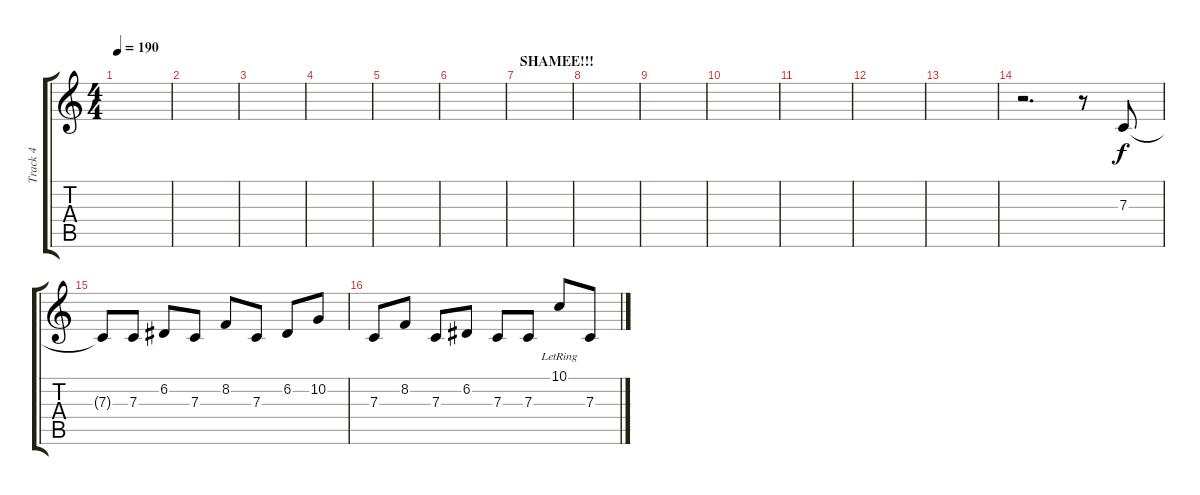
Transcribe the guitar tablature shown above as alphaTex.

\track ("Track 4" "Track 4") {instrument lead3calliope}
\staff {score tabs}
\tuning (D4 A3 F3 C3 G2 C2) {hide}
\ts (4 4)
\tempo 190
\clef g2
\ks c
|
|
|
|
|
|
\section ("" "SHAMEE!!!")
|
|
|
|
|
|
|
r.2{d} r.8 7.3.8 |
7.3{t}.8 7.3.8 6.2.8 7.3.8 8.2.8 7.3.8 6.2.8 10.2.8 |
7.3.8 8.2.8 7.3.8 6.2.8 7.3.8 7.3.8 10.1{lr}.8 7.3.8
